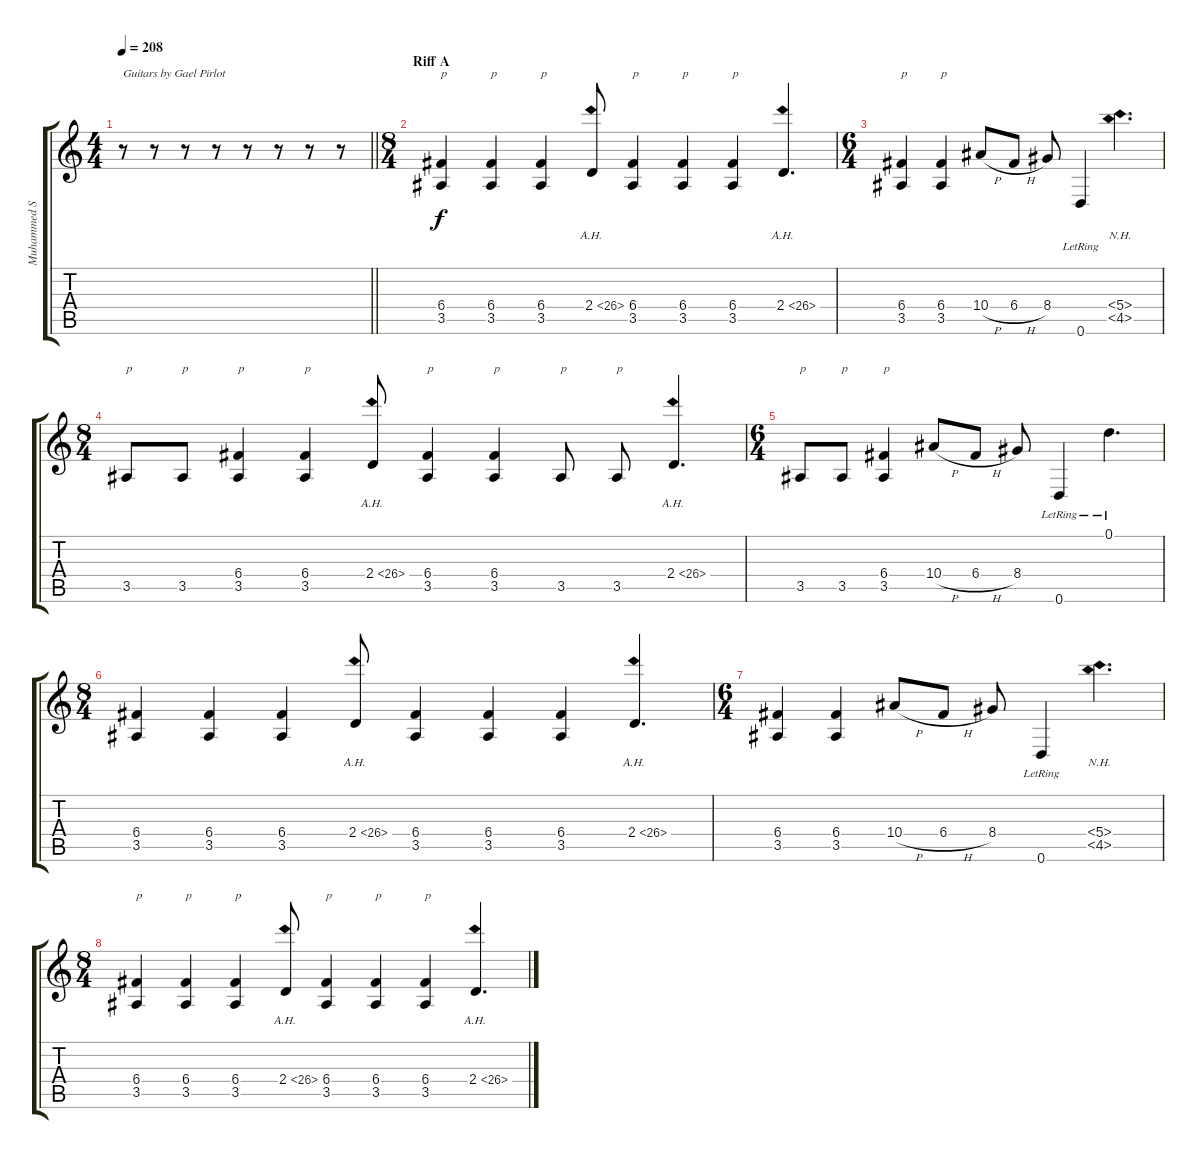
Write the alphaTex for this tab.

\track ("Muhammed Suicmez" "Muhammed S") {instrument distortionguitar}
\staff {score tabs}
\tuning (D4 A3 F3 C3 G2 D2) {hide}
\ts (4 4)
\tempo 208
\clef g2
\barLineRight lightlight
\ks c
r.8{txt "Guitars by Gael Pirlot" dy f instrument distortionguitar} r.8 r.8 r.8 r.8 r.8 r.8 r.8 |
\ts (8 4)
\section ("" "Riff A")
(6.4 3.5).4{txt "p"} (6.4 3.5).4{txt "p"} (6.4 3.5).4{txt "p"} 2.4{ah 24}.8 (6.4 3.5).4{txt "p"} (6.4 3.5).4{txt "p"} (6.4 3.5).4{txt "p"} 2.4{ah 24}.4{d} |
\ts (6 4)
(6.4 3.5).4{txt "p"} (6.4 3.5).4{txt "p"} 10.4{h}.8 6.4{h}.8 8.4.8 0.6{lr}.4 (5.4{nh} 4.5{nh}).4{d} |
\ts (8 4)
3.5.8{txt "p"} 3.5.8{txt "p"} (6.4 3.5).4{txt "p"} (6.4 3.5).4{txt "p"} 2.4{ah 24}.8 (6.4 3.5).4{txt "p"} (6.4 3.5).4{txt "p"} 3.5.8{txt "p"} 3.5.8{txt "p"} 2.4{ah 24}.4{d} |
\ts (6 4)
3.5.8{txt "p"} 3.5.8{txt "p"} (6.4 3.5).4{txt "p"} 10.4{h}.8 6.4{h}.8 8.4.8 0.6{lr}.4 0.1{lr}.4{d} |
\ts (8 4)
(6.4 3.5).4 (6.4 3.5).4 (6.4 3.5).4 2.4{ah 24}.8 (6.4 3.5).4 (6.4 3.5).4 (6.4 3.5).4 2.4{ah 24}.4{d} |
\ts (6 4)
(6.4 3.5).4 (6.4 3.5).4 10.4{h}.8 6.4{h}.8 8.4.8 0.6{lr}.4 (5.4{nh} 4.5{nh}).4{d} |
\ts (8 4)
(6.4 3.5).4{txt "p"} (6.4 3.5).4{txt "p"} (6.4 3.5).4{txt "p"} 2.4{ah 24}.8 (6.4 3.5).4{txt "p"} (6.4 3.5).4{txt "p"} (6.4 3.5).4{txt "p"} 2.4{ah 24}.4{d}
